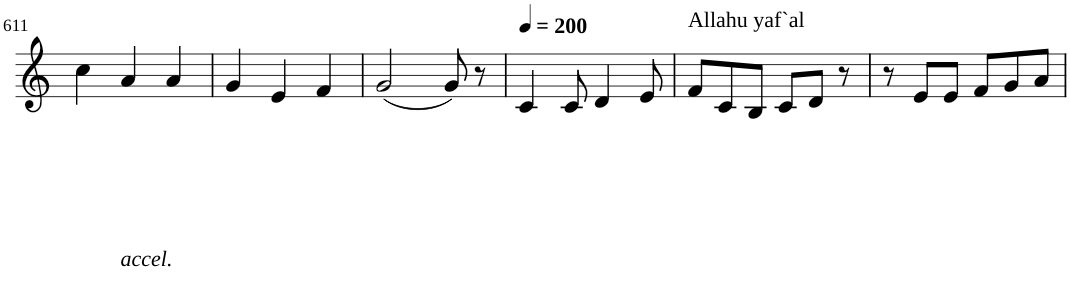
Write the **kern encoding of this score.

**kern
*part1
*staff1
*I"Violin
!!LO:PB:g=z
*clefG2
*k[]
*M6/8
=611
4cc\
!LO:TX:b:i:t=accel.
4a/
4a/
=612
4g/
4e/
4f/
=613
(2g/
8g/)
8r
=614
*MM200
4c/
8c/
4d/
8e/
=615
!LO:TX:a:t=Allahu yaf`al
8f/L
8c/
8B/J
8c/L
8d/J
8r
=616
8r
8e/L
8e/J
8f/L
8g/
8a/J
=
*-
